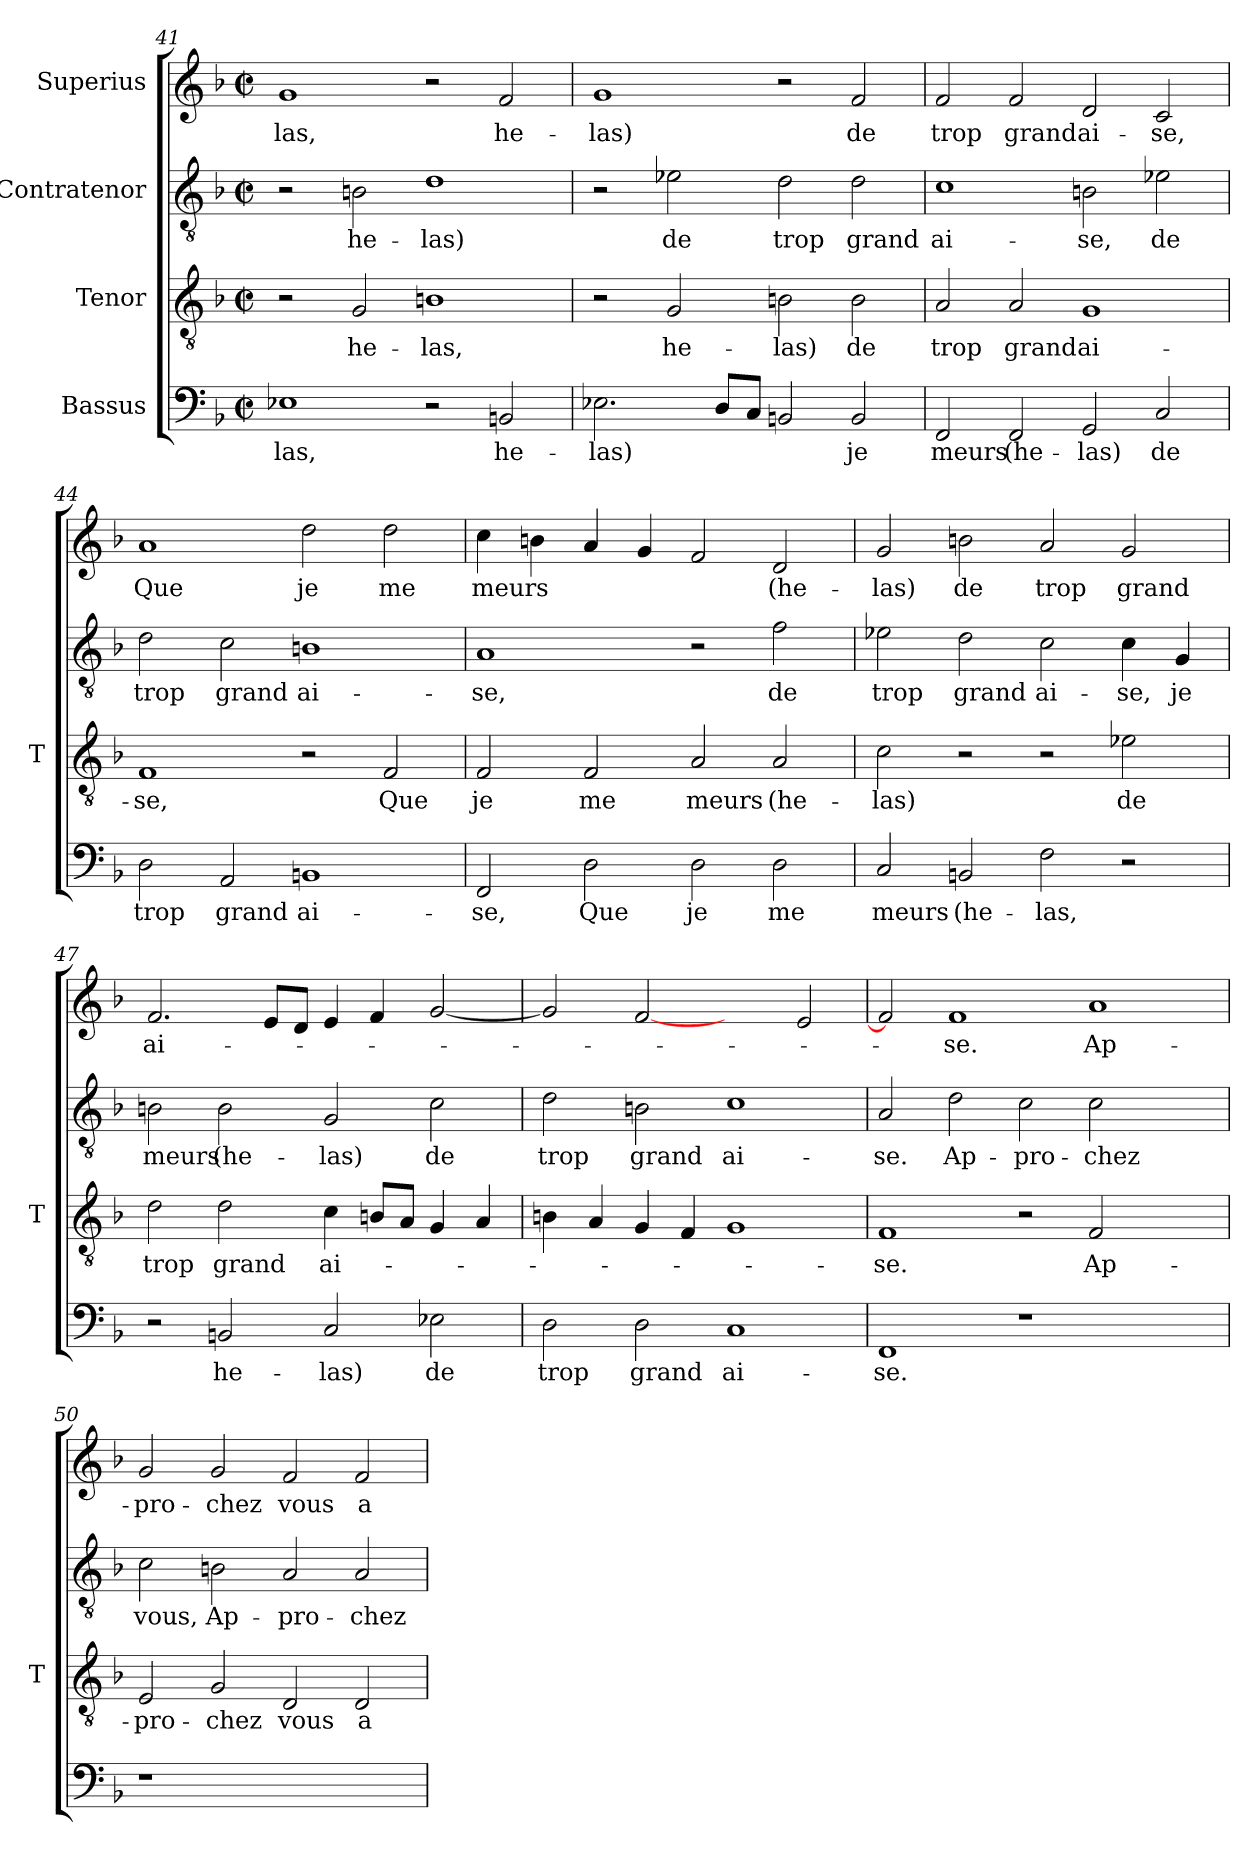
**kern	**text	**kern	**text	**kern	**text	**kern	**text
*part4	*part4	*part3	*part3	*part2	*part2	*part1	*part1
*staff4	*staff4	*staff3	*staff3	*staff2	*staff2	*staff1	*staff1
*I"Bassus	*	*I"Tenor	*	*I"Contratenor	*	*I"Superius	*
*	*	*I'T	*	*	*	*	*
*clefF4	*	*clefGv2	*	*clefGv2	*	*clefG2	*
*k[b-]	*	*k[b-]	*	*k[b-]	*	*k[b-]	*
*F:	*	*F:	*	*F:	*	*F:	*
*M2/2	*	*M2/2	*	*M2/2	*	*M2/2	*
*met(c|)	*	*met(c|)	*	*met(c|)	*	*met(c|)	*
=41	=41	=41	=41	=41	=41	=41	=41
1E-X	-las,	2r	.	2r	.	1g	-las,
.	.	2G	he-	2B	he-	.	.
2r	.	1B	-las,	1d	-las)	2r	.
2BB	he-	.	.	.	.	2f	he-
!!LO:PB:g=z
=42	=42	=42	=42	=42	=42	=42	=42
2.E-X	-las)	2r	.	2r	.	1g	-las)
.	.	2G	he-	2e-X	-de	.	.
8DL	.	.	.	.	.	.	.
8CJ	.	.	.	.	.	.	.
2BB	.	2B	-las)	2d	-trop	2r	.
2BB	-je	2B	-de	2d	-grand	2f	-de
=43	=43	=43	=43	=43	=43	=43	=43
2FF	-meurs	2A	-trop	1c	ai-	2f	-trop
2FF	(he-	2A	-grand	.	.	2f	-grand
2GG	-las)	1G	ai-	2B	-se,	2d	ai-
2C	-de	.	.	2e-X	-de	2c	-se,
=44	=44	=44	=44	=44	=44	=44	=44
2D	-trop	1F	-se,	2d	-trop	1a	-Que
2AA	-grand	.	.	2c	-grand	.	.
1BB	ai-	2r	.	1B	ai-	2dd	-je
.	.	2F	-Que	.	.	2dd	-me
=45	=45	=45	=45	=45	=45	=45	=45
2FF	-se,	2F	-je	1A	-se,	4cc	-meurs
.	.	.	.	.	.	4bn	.
2D	-Que	2F	-me	.	.	4a	.
.	.	.	.	.	.	4g	.
2D	-je	2A	-meurs	2r	.	2f	.
2D	-me	2A	(he-	2f	-de	2d	(he-
=46	=46	=46	=46	=46	=46	=46	=46
2C	-meurs	2c	-las)	2e-X	-trop	2g	-las)
2BB	(he-	2r	.	2d	-grand	2bn	-de
2F	-las,	2r	.	2c	ai-	2a	-trop
2r	.	2e-X	-de	4c	-se,	2g	-grand
.	.	.	.	4G	-je	.	.
=47	=47	=47	=47	=47	=47	=47	=47
2r	.	2d	-trop	2B	-meurs	2.f	ai-
2BB	he-	2d	-grand	2B	(he-	.	.
.	.	.	.	.	.	8eL	.
.	.	.	.	.	.	8dJ	.
2C	-las)	4c	ai-	2G	-las)	4e	.
.	.	8BL	.	.	.	4f	.
.	.	8AJ	.	.	.	.	.
2E-X	-de	4G	.	2c	-de	[2g	.
.	.	4A	.	.	.	.	.
=48	=48	=48	=48	=48	=48	=48	=48
2D	-trop	4B	.	2d	-trop	2g]	.
.	.	4A	.	.	.	.	.
2D	-grand	4G	.	2B	-grand	[2f	.
.	.	4F	.	.	.	.	.
1C	ai-	1G	.	1c	ai-	2ryy	.
.	.	.	.	.	.	2e	.
=49	=49	=49	=49	=49	=49	=49	=49
1FF	-se.	1F	-se.	2A	-se.	2f]	.
.	.	.	.	2d	Ap-	1f	-se.
1r	.	2r	.	2c	pro-	.	.
.	.	2F	Ap-	2c	-chez	1a	Ap-
2ryy	.	2ryy	.	2ryy	.	.	.
!!LO:PB:g=z
=50	=50	=50	=50	=50	=50	=50	=50
1r	.	2E	pro-	2c	-vous,	2g	pro-
.	.	2G	-chez	2B	Ap-	2g	-chez
1ryy	.	2D	-vous	2A	pro-	2f	-vous
.	.	2D	a-	2A	-chez	2f	a-
=	=	=	=	=	=	=	=
*-	*-	*-	*-	*-	*-	*-	*-
